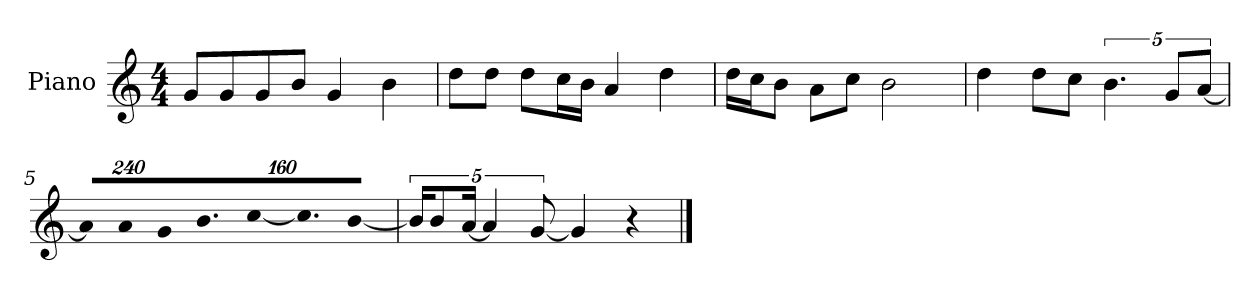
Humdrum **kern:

**kern
*part1
*staff1
*I"Piano
*I'P-no
*clefG2
*k[]
*M4/4
*MM90
=1
8g/L
8g/
8g/
8b/J
4g/
4b\
=2
8dd\L
8dd\J
8dd\L
16cc\L
16b\JJ
4a/
4dd\
=3
16dd\LL
16cc\J
8b\J
8a\L
8cc\J
2b\
=4
4dd\
8dd\L
8cc\J
5.b\
10g/L
[10a/J
=5
*Xbrackettup
!LO:N:vis=8
960%137a/L]
!LO:N:vis=8
960%137a/
!LO:N:vis=8
960%137g/
!LO:N:vis=8.
640%137b/
!LO:N:vis=16
[1920%137cc/K
!LO:N:vis=8.
640%137cc/]
!LO:N:vis=16
[1920%137b/Jk
!!LO:LB:g=z
=6
*brackettup
20b/KL]
10b/
[20a/Jk
5a/]
[10g/
4g/]
4r
==
*-
